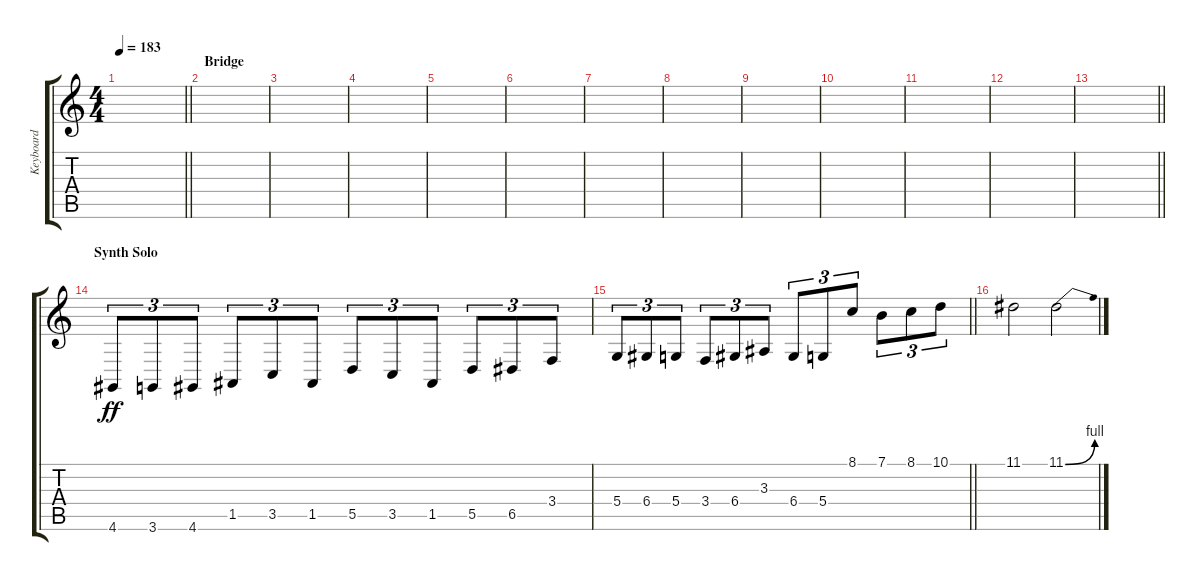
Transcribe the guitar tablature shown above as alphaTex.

\track ("Keyboard" "Keyboard") {instrument tremolostrings}
\staff {score tabs}
\tuning (E4 B3 G3 D3 A2 E2) {hide}
\ts (4 4)
\tempo 183
\clef g2
\barLineRight lightlight
\ks c
|
\section ("" "Bridge")
|
|
|
|
|
|
|
|
|
|
|
\barLineRight lightlight
|
\section ("" "Synth Solo")
4.6.8{tu (3 2) dy ff volume 14} 3.6.8{tu (3 2)} 4.6.8{tu (3 2)} 1.5.8{tu (3 2)} 3.5.8{tu (3 2)} 1.5.8{tu (3 2)} 5.5.8{tu (3 2)} 3.5.8{tu (3 2)} 1.5.8{tu (3 2)} 5.5.8{tu (3 2)} 6.5.8{tu (3 2)} 3.4.8{tu (3 2)} |
\barLineRight lightlight
5.4.8{tu (3 2)} 6.4.8{tu (3 2)} 5.4.8{tu (3 2)} 3.4.8{tu (3 2)} 6.4.8{tu (3 2)} 3.3.8{tu (3 2)} 6.4.8{tu (3 2)} 5.4.8{tu (3 2)} 8.1.8{tu (3 2)} 7.1.8{tu (3 2)} 8.1.8{tu (3 2)} 10.1.8{tu (3 2)} |
11.1.2 11.1{be (bend 0 0 60 4)}.2
